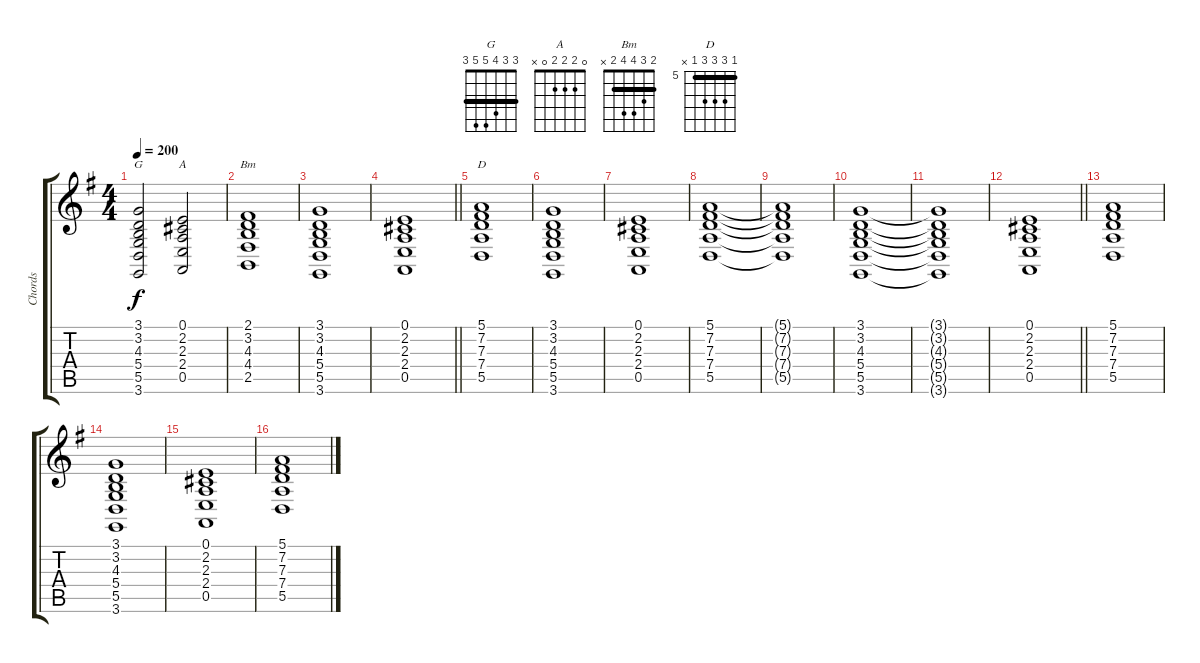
\track ("Chords" "Chords") {instrument stringensemble1}
\staff {score tabs}
\tuning (E4 B3 G3 D3 A2 E2) {hide}
\chord ("G" 3 3 4 5 5 3) {barre 3}
\chord ("A" 0 2 2 2 0 x)
\chord ("Bm" 2 3 4 4 2 x) {barre 2}
\chord ("D" 5 7 7 7 5 x) {firstfret 5 barre 5}
\ts (4 4)
\tempo 200
\clef g2
\ks g
(3.1 3.2 4.3 5.4 5.5 3.6).2{ch "G" dy f} (0.1 2.2 2.3 2.4 0.5).2{ch "A"} |
(2.1 3.2 4.3 4.4 2.5).1{ch "Bm"} |
(3.1 3.2 4.3 5.4 5.5 3.6).1 |
\barLineRight lightlight
(0.1 2.2 2.3 2.4 0.5).1 |
\section ("" "")
(5.1 7.2 7.3 7.4 5.5).1{ch "D"} |
(3.1 3.2 4.3 5.4 5.5 3.6).1 |
(0.1 2.2 2.3 2.4 0.5).1 |
(5.1 7.2 7.3 7.4 5.5).1 |
(5.1{t} 7.2{t} 7.3{t} 7.4{t} 5.5{t}).1 |
(3.1 3.2 4.3 5.4 5.5 3.6).1 |
(3.1{t} 3.2{t} 4.3{t} 5.4{t} 5.5{t} 3.6{t}).1 |
\barLineRight lightlight
(0.1 2.2 2.3 2.4 0.5).1 |
\section ("" "")
(5.1 7.2 7.3 7.4 5.5).1 |
(3.1 3.2 4.3 5.4 5.5 3.6).1 |
(0.1 2.2 2.3 2.4 0.5).1 |
(5.1 7.2 7.3 7.4 5.5).1
